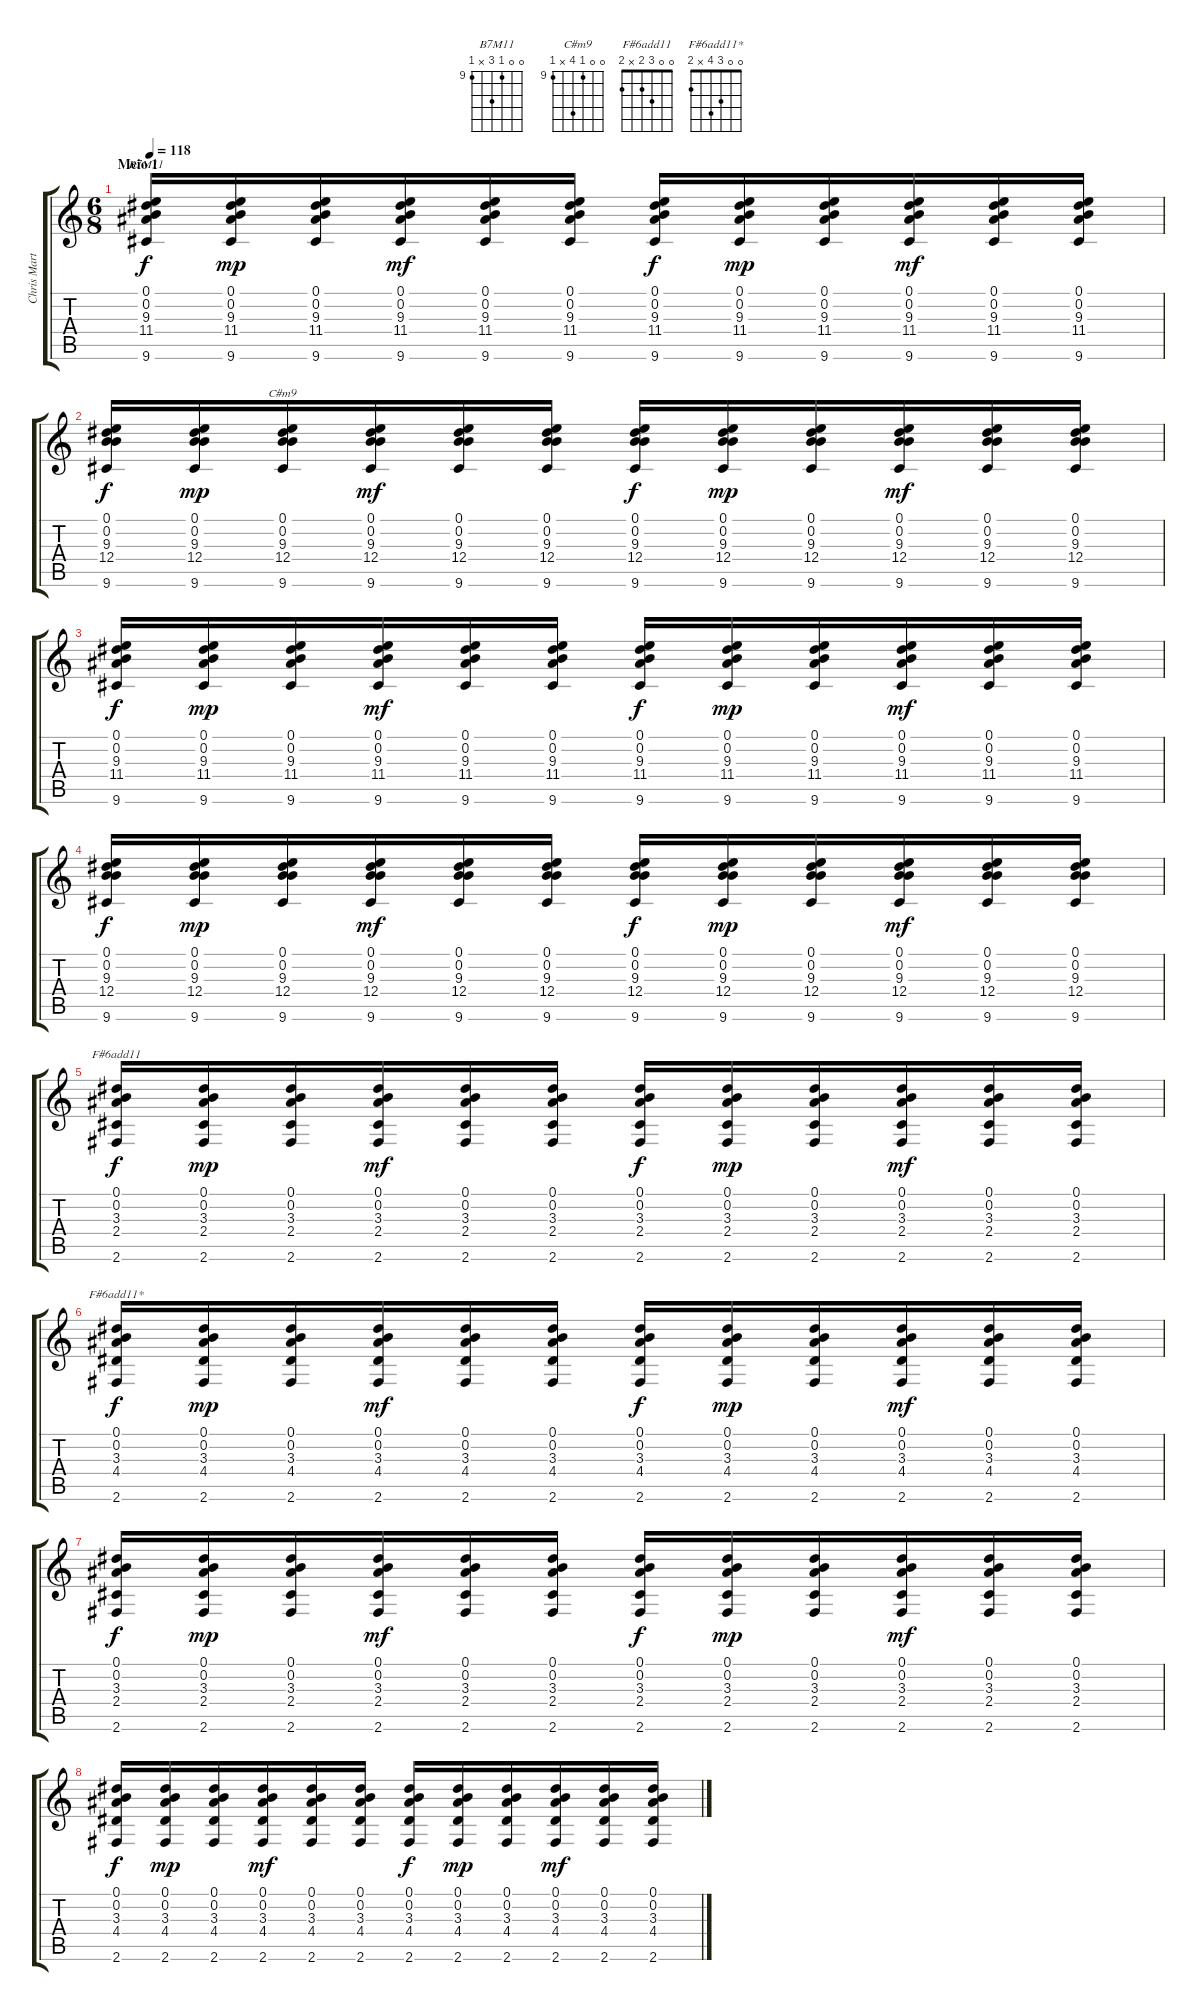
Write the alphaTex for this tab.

\track ("Chris Martin (violão folk)" "Chris Mart") {instrument acousticguitarsteel}
\staff {score tabs}
\tuning (Eb4 B3 G3 B2 A2 E2) {hide}
\chord ("B7M11" 0 0 9 11 x 9) {firstfret 9}
\chord ("C#m9" 0 0 9 12 x 9) {firstfret 9}
\chord ("F#6add11" 0 0 3 2 x 2)
\chord ("F#6add11*" 0 0 3 4 x 2)
\ts (6 8)
\section ("" "Meio 1")
\tempo 118
\clef g2
\ks c
(0.1 0.2 9.3 11.4 9.6).16{ch "B7M11" dy f} (0.1 0.2 9.3 11.4 9.6).16{dy mp} (0.1 0.2 9.3 11.4 9.6).16 (0.1 0.2 9.3 11.4 9.6).16{dy mf} (0.1 0.2 9.3 11.4 9.6).16 (0.1 0.2 9.3 11.4 9.6).16 (0.1 0.2 9.3 11.4 9.6).16{dy f} (0.1 0.2 9.3 11.4 9.6).16{dy mp} (0.1 0.2 9.3 11.4 9.6).16 (0.1 0.2 9.3 11.4 9.6).16{dy mf} (0.1 0.2 9.3 11.4 9.6).16 (0.1 0.2 9.3 11.4 9.6).16 |
(0.1 0.2 9.3 12.4 9.6).16{dy f} (0.1 0.2 9.3 12.4 9.6).16{dy mp} (0.1 0.2 9.3 12.4 9.6).16{ch "C#m9"} (0.1 0.2 9.3 12.4 9.6).16{dy mf} (0.1 0.2 9.3 12.4 9.6).16 (0.1 0.2 9.3 12.4 9.6).16 (0.1 0.2 9.3 12.4 9.6).16{dy f} (0.1 0.2 9.3 12.4 9.6).16{dy mp} (0.1 0.2 9.3 12.4 9.6).16 (0.1 0.2 9.3 12.4 9.6).16{dy mf} (0.1 0.2 9.3 12.4 9.6).16 (0.1 0.2 9.3 12.4 9.6).16 |
(0.1 0.2 9.3 11.4 9.6).16{dy f} (0.1 0.2 9.3 11.4 9.6).16{dy mp} (0.1 0.2 9.3 11.4 9.6).16 (0.1 0.2 9.3 11.4 9.6).16{dy mf} (0.1 0.2 9.3 11.4 9.6).16 (0.1 0.2 9.3 11.4 9.6).16 (0.1 0.2 9.3 11.4 9.6).16{dy f} (0.1 0.2 9.3 11.4 9.6).16{dy mp} (0.1 0.2 9.3 11.4 9.6).16 (0.1 0.2 9.3 11.4 9.6).16{dy mf} (0.1 0.2 9.3 11.4 9.6).16 (0.1 0.2 9.3 11.4 9.6).16 |
(0.1 0.2 9.3 12.4 9.6).16{dy f} (0.1 0.2 9.3 12.4 9.6).16{dy mp} (0.1 0.2 9.3 12.4 9.6).16 (0.1 0.2 9.3 12.4 9.6).16{dy mf} (0.1 0.2 9.3 12.4 9.6).16 (0.1 0.2 9.3 12.4 9.6).16 (0.1 0.2 9.3 12.4 9.6).16{dy f} (0.1 0.2 9.3 12.4 9.6).16{dy mp} (0.1 0.2 9.3 12.4 9.6).16 (0.1 0.2 9.3 12.4 9.6).16{dy mf} (0.1 0.2 9.3 12.4 9.6).16 (0.1 0.2 9.3 12.4 9.6).16 |
(0.1 0.2 3.3 2.4 2.6).16{ch "F#6add11" dy f} (0.1 0.2 3.3 2.4 2.6).16{dy mp} (0.1 0.2 3.3 2.4 2.6).16 (0.1 0.2 3.3 2.4 2.6).16{dy mf} (0.1 0.2 3.3 2.4 2.6).16 (0.1 0.2 3.3 2.4 2.6).16 (0.1 0.2 3.3 2.4 2.6).16{dy f} (0.1 0.2 3.3 2.4 2.6).16{dy mp} (0.1 0.2 3.3 2.4 2.6).16 (0.1 0.2 3.3 2.4 2.6).16{dy mf} (0.1 0.2 3.3 2.4 2.6).16 (0.1 0.2 3.3 2.4 2.6).16 |
(0.1 0.2 3.3 4.4 2.6).16{ch "F#6add11*" dy f} (0.1 0.2 3.3 4.4 2.6).16{dy mp} (0.1 0.2 3.3 4.4 2.6).16 (0.1 0.2 3.3 4.4 2.6).16{dy mf} (0.1 0.2 3.3 4.4 2.6).16 (0.1 0.2 3.3 4.4 2.6).16 (0.1 0.2 3.3 4.4 2.6).16{dy f} (0.1 0.2 3.3 4.4 2.6).16{dy mp} (0.1 0.2 3.3 4.4 2.6).16 (0.1 0.2 3.3 4.4 2.6).16{dy mf} (0.1 0.2 3.3 4.4 2.6).16 (0.1 0.2 3.3 4.4 2.6).16 |
(0.1 0.2 3.3 2.4 2.6).16{dy f} (0.1 0.2 3.3 2.4 2.6).16{dy mp} (0.1 0.2 3.3 2.4 2.6).16 (0.1 0.2 3.3 2.4 2.6).16{dy mf} (0.1 0.2 3.3 2.4 2.6).16 (0.1 0.2 3.3 2.4 2.6).16 (0.1 0.2 3.3 2.4 2.6).16{dy f} (0.1 0.2 3.3 2.4 2.6).16{dy mp} (0.1 0.2 3.3 2.4 2.6).16 (0.1 0.2 3.3 2.4 2.6).16{dy mf} (0.1 0.2 3.3 2.4 2.6).16 (0.1 0.2 3.3 2.4 2.6).16 |
(0.1 0.2 3.3 4.4 2.6).16{dy f} (0.1 0.2 3.3 4.4 2.6).16{dy mp} (0.1 0.2 3.3 4.4 2.6).16 (0.1 0.2 3.3 4.4 2.6).16{dy mf} (0.1 0.2 3.3 4.4 2.6).16 (0.1 0.2 3.3 4.4 2.6).16 (0.1 0.2 3.3 4.4 2.6).16{dy f} (0.1 0.2 3.3 4.4 2.6).16{dy mp} (0.1 0.2 3.3 4.4 2.6).16 (0.1 0.2 3.3 4.4 2.6).16{dy mf} (0.1 0.2 3.3 4.4 2.6).16 (0.1 0.2 3.3 4.4 2.6).16
